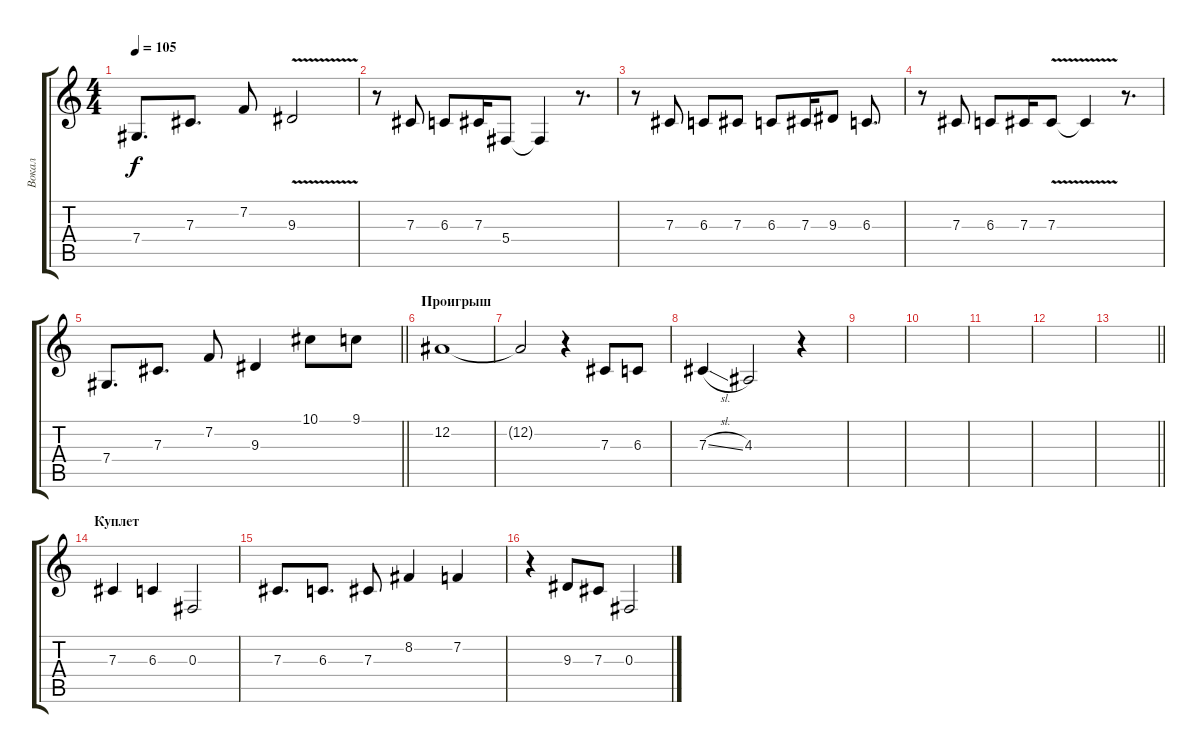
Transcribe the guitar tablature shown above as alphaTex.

\track ("Вокал" "Вокал") {instrument flute}
\staff {score tabs}
\tuning (Eb4 Bb3 Gb3 Db3 Ab2 Eb2) {hide}
\ts (4 4)
\tempo 105
\clef g2
\ks c
7.4.8{d dy f} 7.3.8{d} 7.2.8 9.3{v}.2 |
r.8 7.3.8 6.3.8 7.3.16 5.4.8 5.4{t}.4 r.8{d} |
r.8 7.3.8 6.3.8 7.3.8 6.3.8 7.3.16 9.3.8 6.3.8{d} |
r.8 7.3.8 6.3.8 7.3.16 7.3{v}.8 7.3{t}.4 r.8{d} |
\barLineRight lightlight
7.4.8{d} 7.3.8{d} 7.2.8 9.3.4 10.1.8 9.1.8 |
\section ("" "Проигрыш")
12.2.1 |
12.2{t}.2 r.4 7.3.8 6.3.8 |
7.3{sl}.4 4.3.2 r.4 |
|
|
|
|
\barLineRight lightlight
|
\section ("" "Куплет")
7.3.4 6.3.4 0.3.2 |
7.3.8{d} 6.3.8{d} 7.3.8 8.2.4 7.2.4 |
r.4 9.3.8 7.3.8 0.3.2
